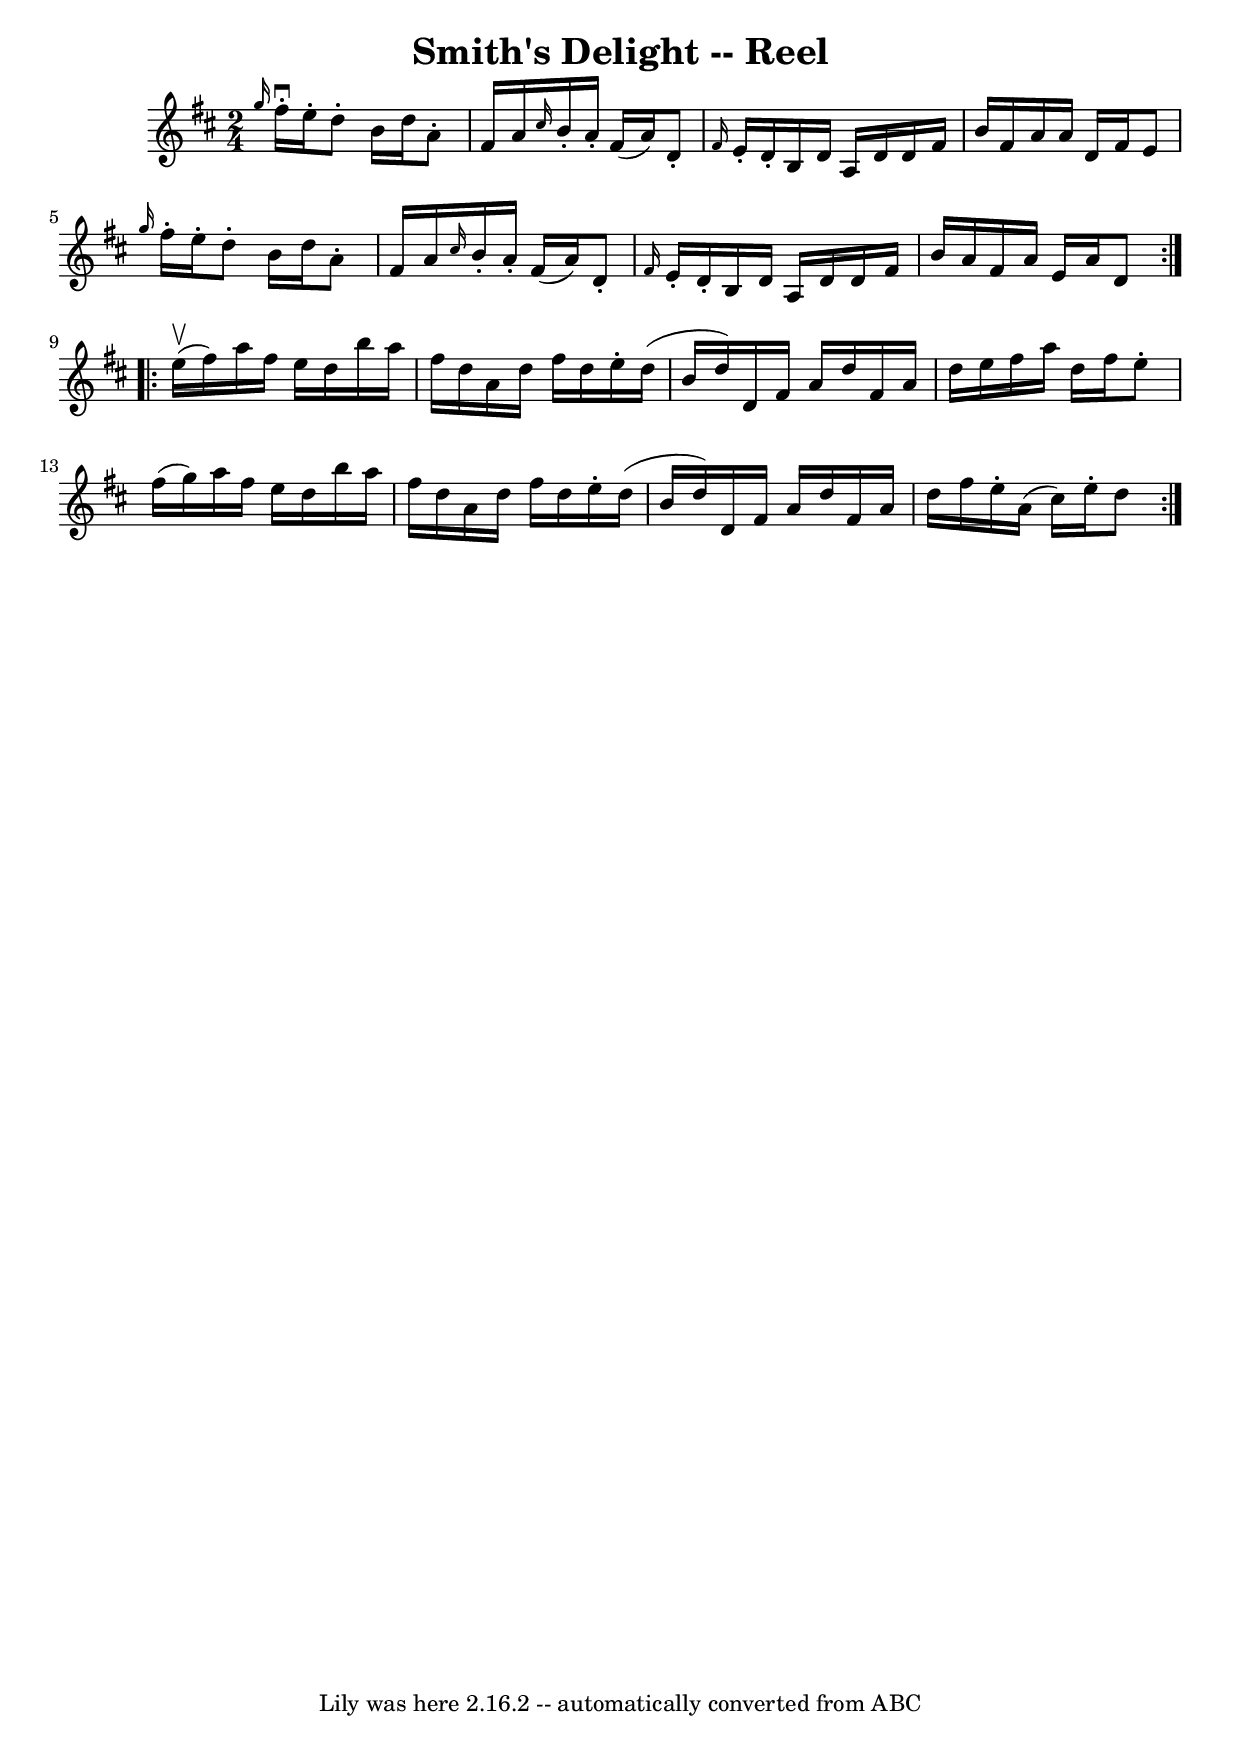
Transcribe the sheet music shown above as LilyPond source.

\version "2.16.2"
\include "Mammoth.ily"
\header {
	%% book = "Ryan's Mammoth Collection"
	crossRefNumber = "1"
	footnotes = "\\\\AKA Kitty's Wedding -- Hornpipe\\\\135"
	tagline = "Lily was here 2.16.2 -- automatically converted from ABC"
	title = "Smith's Delight -- Reel"
}
voicedefault =  {


\repeat volta 2 {
\time 2/4 
\key d \major   \grace { g''16  } fis''16^\downbow-. e''16 -. 
|
 d''8 -. b'16 d''16 a'8 -. fis'16 a'16    |
 
\grace { cis''16  } b'16 -. a'16 -. fis'16 (a'16) d'8 -. 
\grace { fis'16  } e'16 -. d'16 -.   |
 b16 d'16 a16    
d'16 d'16 fis'16 b'16 fis'16    |
 a'16 a'16 d'16    
fis'16 e'8  \grace { g''16  } fis''16 -. e''16 -.   |
 d''8 
-. b'16 d''16 a'8 -. fis'16 a'16    |
 \grace { cis''16  
} b'16 -. a'16 -. fis'16 (a'16) d'8 -. \grace { fis'16  }   
e'16 -. d'16 -.   |
 b16 d'16 a16 d'16 d'16 fis'16    
b'16 a'16    |
 fis'16 a'16 e'16 a'16 d'8    
} \repeat volta 2 { e''16^\upbow(fis''16) |
 a''16    
fis''16 e''16 d''16 b''16 a''16 fis''16 d''16    |
   
a'16 d''16 fis''16 d''16 e''16 -. d''16 (b'16 d''16)   
|
 d'16 fis'16 a'16 d''16 fis'16 a'16 d''16 e''16  
  |
 fis''16 a''16 d''16 fis''16 e''8 -. fis''16 (
g''16)   |
 a''16 fis''16 e''16 d''16 b''16 a''16   
 fis''16 d''16    |
 a'16 d''16 fis''16 d''16 e''16 -.   
d''16 (b'16 d''16)   |
 d'16 fis'16 a'16 d''16    
fis'16 a'16 d''16 fis''16    |
 e''16 -. a'16 (cis''16  
-) e''16 -. d''8    }   
}

\score{
    <<

	\context Staff="default"
	{
	    \voicedefault 
	}

    >>
	\layout {
	}
	\midi {}
}
